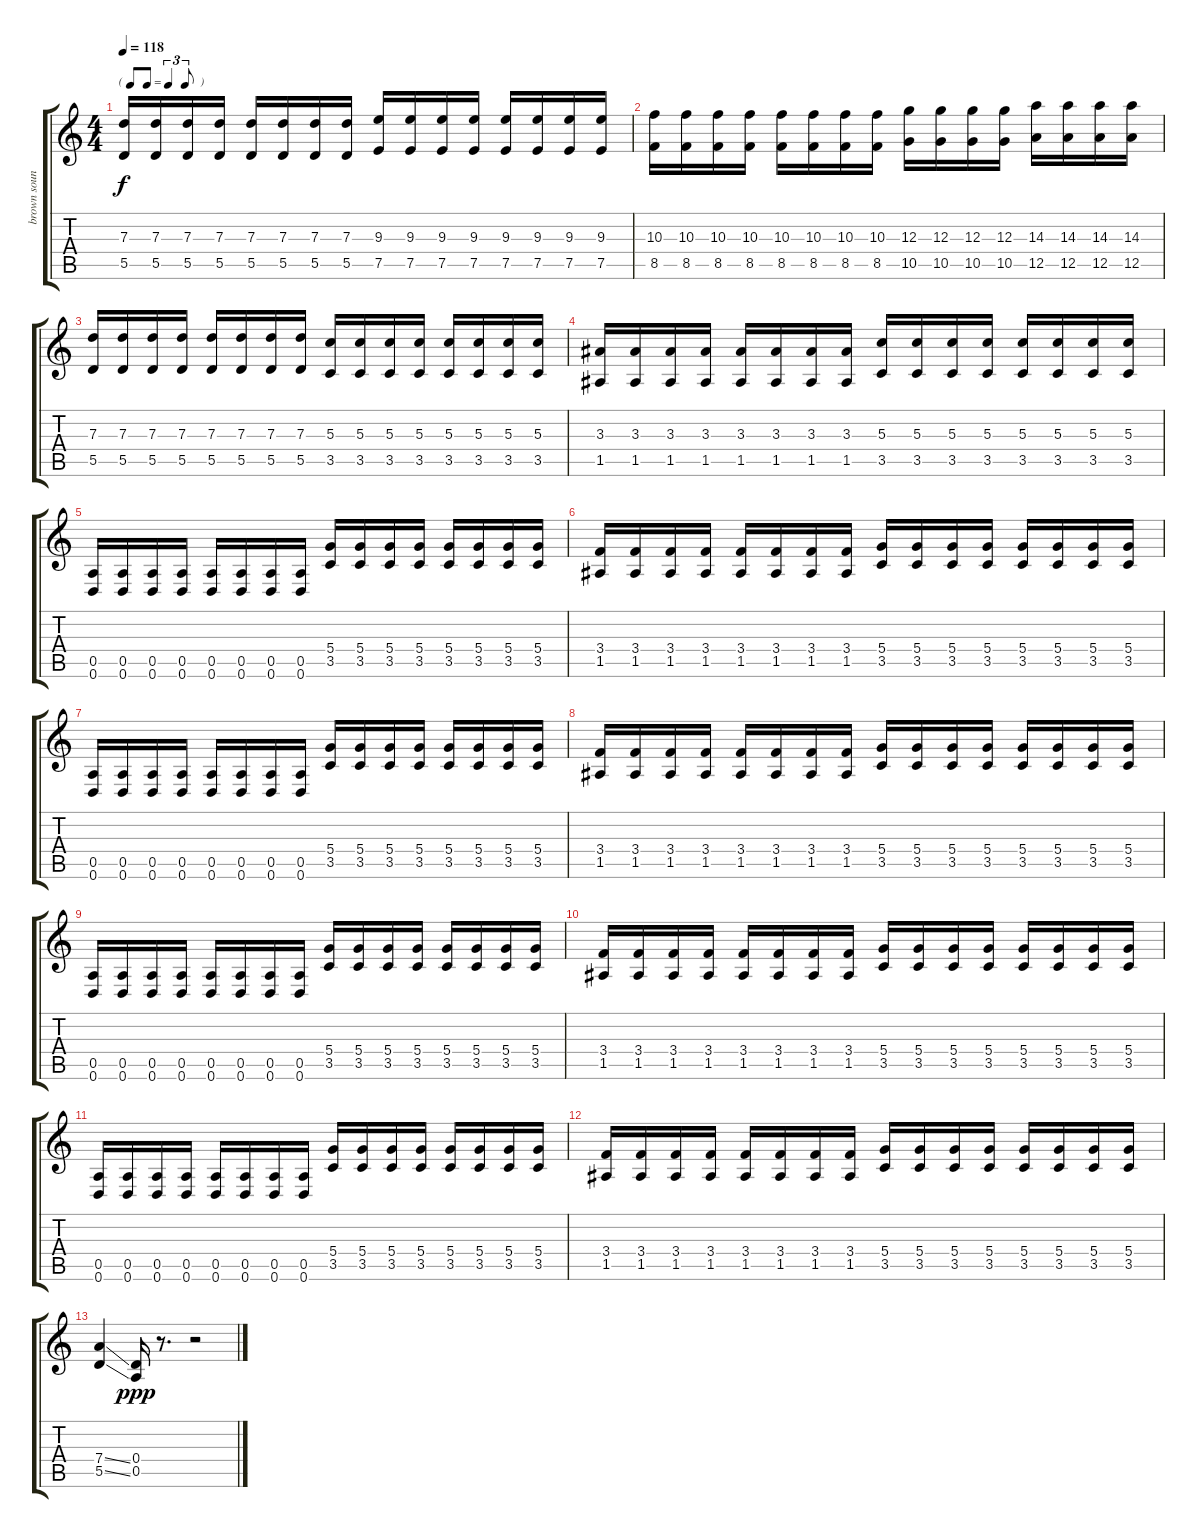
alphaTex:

\track ("brown sound" "brown soun") {instrument distortionguitar}
\staff {score tabs}
\tuning (E4 B3 G3 D3 A2 D2) {hide}
\ts (4 4)
\tf triplet8th
\tempo 118
\clef g2
\ks c
(7.3 5.5).16{dy f} (7.3 5.5).16 (7.3 5.5).16 (7.3 5.5).16 (7.3 5.5).16 (7.3 5.5).16 (7.3 5.5).16 (7.3 5.5).16 (9.3 7.5).16 (9.3 7.5).16 (9.3 7.5).16 (9.3 7.5).16 (9.3 7.5).16 (9.3 7.5).16 (9.3 7.5).16 (9.3 7.5).16 |
(10.3 8.5).16 (10.3 8.5).16 (10.3 8.5).16 (10.3 8.5).16 (10.3 8.5).16 (10.3 8.5).16 (10.3 8.5).16 (10.3 8.5).16 (12.3 10.5).16 (12.3 10.5).16 (12.3 10.5).16 (12.3 10.5).16 (14.3 12.5).16 (14.3 12.5).16 (14.3 12.5).16 (14.3 12.5).16 |
(7.3 5.5).16 (7.3 5.5).16 (7.3 5.5).16 (7.3 5.5).16 (7.3 5.5).16 (7.3 5.5).16 (7.3 5.5).16 (7.3 5.5).16 (5.3 3.5).16 (5.3 3.5).16 (5.3 3.5).16 (5.3 3.5).16 (5.3 3.5).16 (5.3 3.5).16 (5.3 3.5).16 (5.3 3.5).16 |
(3.3 1.5).16 (3.3 1.5).16 (3.3 1.5).16 (3.3 1.5).16 (3.3 1.5).16 (3.3 1.5).16 (3.3 1.5).16 (3.3 1.5).16 (5.3 3.5).16 (5.3 3.5).16 (5.3 3.5).16 (5.3 3.5).16 (5.3 3.5).16 (5.3 3.5).16 (5.3 3.5).16 (5.3 3.5).16 |
(0.5 0.6).16 (0.5 0.6).16 (0.5 0.6).16 (0.5 0.6).16 (0.5 0.6).16 (0.5 0.6).16 (0.5 0.6).16 (0.5 0.6).16 (5.4 3.5).16 (5.4 3.5).16 (5.4 3.5).16 (5.4 3.5).16 (5.4 3.5).16 (5.4 3.5).16 (5.4 3.5).16 (5.4 3.5).16 |
(3.4 1.5).16 (3.4 1.5).16 (3.4 1.5).16 (3.4 1.5).16 (3.4 1.5).16 (3.4 1.5).16 (3.4 1.5).16 (3.4 1.5).16 (5.4 3.5).16 (5.4 3.5).16 (5.4 3.5).16 (5.4 3.5).16 (5.4 3.5).16 (5.4 3.5).16 (5.4 3.5).16 (5.4 3.5).16 |
(0.5 0.6).16 (0.5 0.6).16 (0.5 0.6).16 (0.5 0.6).16 (0.5 0.6).16 (0.5 0.6).16 (0.5 0.6).16 (0.5 0.6).16 (5.4 3.5).16 (5.4 3.5).16 (5.4 3.5).16 (5.4 3.5).16 (5.4 3.5).16 (5.4 3.5).16 (5.4 3.5).16 (5.4 3.5).16 |
(3.4 1.5).16 (3.4 1.5).16 (3.4 1.5).16 (3.4 1.5).16 (3.4 1.5).16 (3.4 1.5).16 (3.4 1.5).16 (3.4 1.5).16 (5.4 3.5).16 (5.4 3.5).16 (5.4 3.5).16 (5.4 3.5).16 (5.4 3.5).16 (5.4 3.5).16 (5.4 3.5).16 (5.4 3.5).16 |
(0.5 0.6).16 (0.5 0.6).16 (0.5 0.6).16 (0.5 0.6).16 (0.5 0.6).16 (0.5 0.6).16 (0.5 0.6).16 (0.5 0.6).16 (5.4 3.5).16 (5.4 3.5).16 (5.4 3.5).16 (5.4 3.5).16 (5.4 3.5).16 (5.4 3.5).16 (5.4 3.5).16 (5.4 3.5).16 |
(3.4 1.5).16 (3.4 1.5).16 (3.4 1.5).16 (3.4 1.5).16 (3.4 1.5).16 (3.4 1.5).16 (3.4 1.5).16 (3.4 1.5).16 (5.4 3.5).16 (5.4 3.5).16 (5.4 3.5).16 (5.4 3.5).16 (5.4 3.5).16 (5.4 3.5).16 (5.4 3.5).16 (5.4 3.5).16 |
(0.5 0.6).16 (0.5 0.6).16 (0.5 0.6).16 (0.5 0.6).16 (0.5 0.6).16 (0.5 0.6).16 (0.5 0.6).16 (0.5 0.6).16 (5.4 3.5).16 (5.4 3.5).16 (5.4 3.5).16 (5.4 3.5).16 (5.4 3.5).16 (5.4 3.5).16 (5.4 3.5).16 (5.4 3.5).16 |
(3.4 1.5).16 (3.4 1.5).16 (3.4 1.5).16 (3.4 1.5).16 (3.4 1.5).16 (3.4 1.5).16 (3.4 1.5).16 (3.4 1.5).16 (5.4 3.5).16 (5.4 3.5).16 (5.4 3.5).16 (5.4 3.5).16 (5.4 3.5).16 (5.4 3.5).16 (5.4 3.5).16 (5.4 3.5).16 |
(7.4{ss} 5.5{ss}).4 (0.4 0.5).16{dy ppp} r.8{d} r.2
